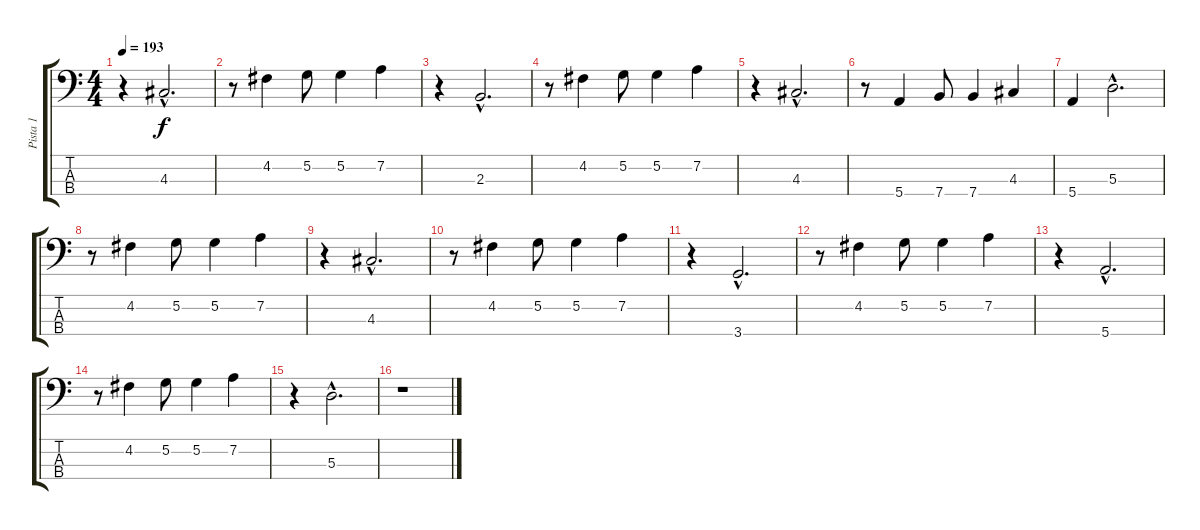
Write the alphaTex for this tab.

\track ("Pista 1" "Pista 1") {instrument electricbassfinger}
\staff {score tabs}
\tuning (G2 D2 A1 E1) {hide}
\ts (4 4)
\tempo 193
\clef f4
\ks c
r.4{dy f} 4.3{hac}.2{d} |
r.8 4.2.4 5.2.8 5.2.4 7.2.4 |
r.4 2.3{hac}.2{d} |
r.8 4.2.4 5.2.8 5.2.4 7.2.4 |
r.4 4.3{hac}.2{d} |
r.8 5.4.4 7.4.8 7.4.4 4.3.4 |
5.4.4 5.3{hac}.2{d} |
r.8 4.2.4 5.2.8 5.2.4 7.2.4 |
r.4 4.3{hac}.2{d} |
r.8 4.2.4 5.2.8 5.2.4 7.2.4 |
r.4 3.4{hac}.2{d} |
r.8 4.2.4 5.2.8 5.2.4 7.2.4 |
r.4 5.4{hac}.2{d} |
r.8 4.2.4 5.2.8 5.2.4 7.2.4 |
r.4 5.3{hac}.2{d} |
r.1
